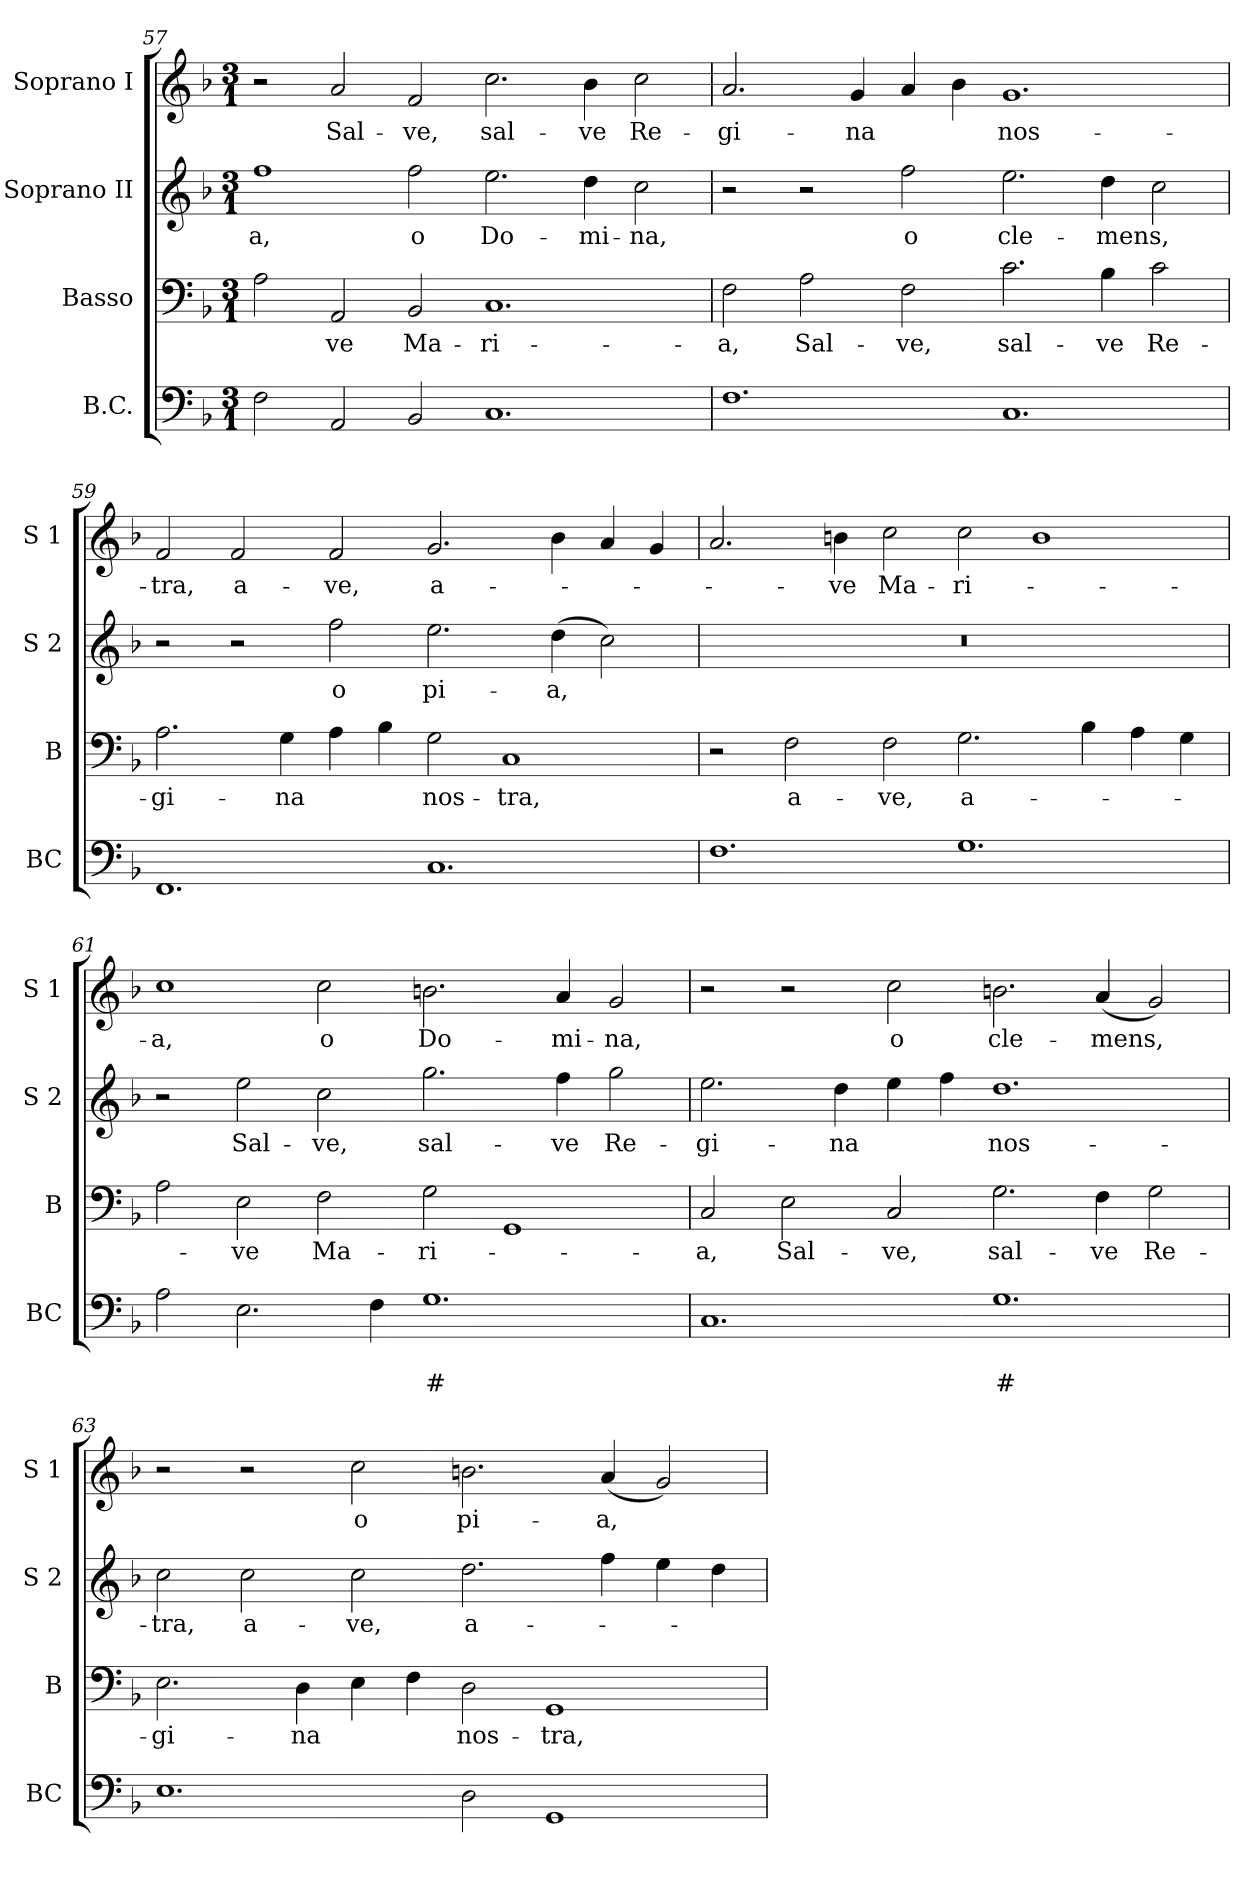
**kern	**text	**text	**kern	**text	**kern	**text	**kern	**text
*part4	*part4	*part4	*part3	*part3	*part2	*part2	*part1	*part1
*staff4	*staff4	*staff4	*staff3	*staff3	*staff2	*staff2	*staff1	*staff1
*I"B.C.	*	*	*I"Basso	*	*I"Soprano II	*	*I"Soprano I	*
*I'BC	*	*	*I'B	*	*I'S 2	*	*I'S 1	*
*clefF4	*	*	*clefF4	*	*clefG2	*	*clefG2	*
*k[b-]	*	*	*k[b-]	*	*k[b-]	*	*k[b-]	*
*F:	*	*	*F:	*	*F:	*	*F:	*
*M3/1	*	*	*M3/1	*	*M3/1	*	*M3/1	*
=57	=57	=57	=57	=57	=57	=57	=57	=57
!	!	!	!	!	!	!LO:LY:b	!	!
2F\	.	.	2A\	.	1ff	-a,	2r	.
!	!	!	!	!LO:LY:b	!	!	!	!LO:LY:b
2AA/	.	.	2AA/	-ve	.	.	2a/	Sal-
!	!	!	!	!LO:LY:b	!	!LO:LY:b	!	!LO:LY:b
2BB-/	.	.	2BB-/	Ma-	2ff\	o	2f/	-ve,
!	!	!	!	!LO:LY:b	!	!LO:LY:b	!	!LO:LY:b
1.C	.	.	1.C	-ri-	2.ee\	Do-	2.cc\	sal-
!	!	!	!	!	!	!LO:LY:b	!	!LO:LY:b
.	.	.	.	.	4dd\	-mi-	4b-\	-ve
!	!	!	!	!	!	!LO:LY:b	!	!LO:LY:b
.	.	.	.	.	2cc\	-na,	2cc\	Re-
!!LO:PB:g=z
=58	=58	=58	=58	=58	=58	=58	=58	=58
!	!	!	!	!LO:LY:b	!	!	!	!LO:LY:b
1.F	.	.	2F\	-a,	2r	.	2.a/	-gi-
!	!	!	!	!LO:LY:b	!	!	!	!
.	.	.	2A\	Sal-	2r	.	.	.
!	!	!	!	!	!	!	!	!LO:LY:b
.	.	.	.	.	.	.	4g/	-na
!	!	!	!	!LO:LY:b	!	!LO:LY:b	!	!
.	.	.	2F\	-ve,	2ff\	o	4a/	.
.	.	.	.	.	.	.	4b-\	.
!	!	!	!	!LO:LY:b	!	!LO:LY:b	!	!LO:LY:b
1.C	.	.	2.c\	sal-	2.ee\	cle-	1.g	nos-
!	!	!	!	!LO:LY:b	!	!LO:LY:b	!	!
.	.	.	4B-\	-ve	4dd\	-mens,	.	.
!	!	!	!	!LO:LY:b	!	!	!	!
.	.	.	2c\	Re-	2cc\	.	.	.
=59	=59	=59	=59	=59	=59	=59	=59	=59
!	!	!	!	!LO:LY:b	!	!	!	!LO:LY:b
1.FF	.	.	2.A\	-gi-	2r	.	2f/	-tra,
!	!	!	!	!	!	!	!	!LO:LY:b
.	.	.	.	.	2r	.	2f/	a-
!	!	!	!	!LO:LY:b	!	!	!	!
.	.	.	4G\	-na	.	.	.	.
!	!	!	!	!	!	!LO:LY:b	!	!LO:LY:b
.	.	.	4A\	.	2ff\	o	2f/	-ve,
.	.	.	4B-\	.	.	.	.	.
!	!	!	!	!LO:LY:b	!	!LO:LY:b	!	!LO:LY:b
1.C	.	.	2G\	nos-	2.ee\	pi-	2.g/	a-
!	!	!	!	!LO:LY:b	!	!	!	!
.	.	.	1C	-tra,	.	.	.	.
!	!	!	!	!	!	!LO:LY:b	!	!
.	.	.	.	.	(>4dd\	-a,	4b-\	.
.	.	.	.	.	2cc\)	.	4a/	.
.	.	.	.	.	.	.	4g/	.
=60	=60	=60	=60	=60	=60	=60	=60	=60
1.F	.	.	2r	.	0.r	.	2.a/	.
!	!	!	!	!LO:LY:b	!	!	!	!
.	.	.	2F\	a-	.	.	.	.
!	!	!	!	!	!	!	!	!LO:LY:b
.	.	.	.	.	.	.	4bn\	-ve
!	!	!	!	!LO:LY:b	!	!	!	!LO:LY:b
.	.	.	2F\	-ve,	.	.	2cc\	Ma-
!	!	!	!	!LO:LY:b	!	!	!	!LO:LY:b
1.G	.	.	2.G\	a-	.	.	2cc\	-ri-
.	.	.	.	.	.	.	1b	.
.	.	.	4B-\	.	.	.	.	.
.	.	.	4A\	.	.	.	.	.
.	.	.	4G\	.	.	.	.	.
=61	=61	=61	=61	=61	=61	=61	=61	=61
!	!	!	!	!	!	!	!	!LO:LY:b
2A\	.	.	2A\	.	2r	.	1cc	-a,
!	!	!	!	!LO:LY:b	!	!LO:LY:b	!	!
2.E\	.	.	2E\	-ve	2ee\	Sal-	.	.
!	!	!	!	!LO:LY:b	!	!LO:LY:b	!	!LO:LY:b
.	.	.	2F\	Ma-	2cc\	-ve,	2cc\	o
4F\	.	.	.	.	.	.	.	.
!	!	!LO:LY:b	!	!LO:LY:b	!	!LO:LY:b	!	!LO:LY:b
1.G	.	#	2G\	-ri-	2.gg\	sal-	2.bn\	Do-
.	.	.	1GG	.	.	.	.	.
!	!	!	!	!	!	!LO:LY:b	!	!LO:LY:b
.	.	.	.	.	4ff\	-ve	4a/	-mi-
!	!	!	!	!	!	!LO:LY:b	!	!LO:LY:b
.	.	.	.	.	2gg\	Re-	2g/	-na,
!!LO:LB:g=z
=62	=62	=62	=62	=62	=62	=62	=62	=62
!	!	!	!	!LO:LY:b	!	!LO:LY:b	!	!
1.C	.	.	2C/	-a,	2.ee\	-gi-	2r	.
!	!	!	!	!LO:LY:b	!	!	!	!
.	.	.	2E\	Sal-	.	.	2r	.
!	!	!	!	!	!	!LO:LY:b	!	!
.	.	.	.	.	4dd\	-na	.	.
!	!	!	!	!LO:LY:b	!	!	!	!LO:LY:b
.	.	.	2C/	-ve,	4ee\	.	2cc\	o
.	.	.	.	.	4ff\	.	.	.
!	!	!LO:LY:b	!	!LO:LY:b	!	!LO:LY:b	!	!LO:LY:b
1.G	.	#	2.G\	sal-	1.dd	nos-	2.bn\	cle-
!	!	!	!	!LO:LY:b	!	!	!	!LO:LY:b
.	.	.	4F\	-ve	.	.	(<4a/	-mens,
!	!	!	!	!LO:LY:b	!	!	!	!
.	.	.	2G\	Re-	.	.	2g/)	.
=63	=63	=63	=63	=63	=63	=63	=63	=63
!	!	!	!	!LO:LY:b	!	!LO:LY:b	!	!
1.E	.	.	2.E\	-gi-	2cc\	-tra,	2r	.
!	!	!	!	!	!	!LO:LY:b	!	!
.	.	.	.	.	2cc\	a-	2r	.
!	!	!	!	!LO:LY:b	!	!	!	!
.	.	.	4D\	-na	.	.	.	.
!	!	!	!	!	!	!LO:LY:b	!	!LO:LY:b
.	.	.	4E\	.	2cc\	-ve,	2cc\	o
.	.	.	4F\	.	.	.	.	.
!	!	!	!	!LO:LY:b	!	!LO:LY:b	!	!LO:LY:b
2D\	.	.	2D\	nos-	2.dd\	a-	2.bn\	pi-
!	!	!	!	!LO:LY:b	!	!	!	!
1GG	.	.	1GG	-tra,	.	.	.	.
!	!	!	!	!	!	!	!	!LO:LY:b
.	.	.	.	.	4ff\	.	(<4a/	-a,
.	.	.	.	.	4ee\	.	2g/)	.
.	.	.	.	.	4dd\	.	.	.
=	=	=	=	=	=	=	=	=
*-	*-	*-	*-	*-	*-	*-	*-	*-
